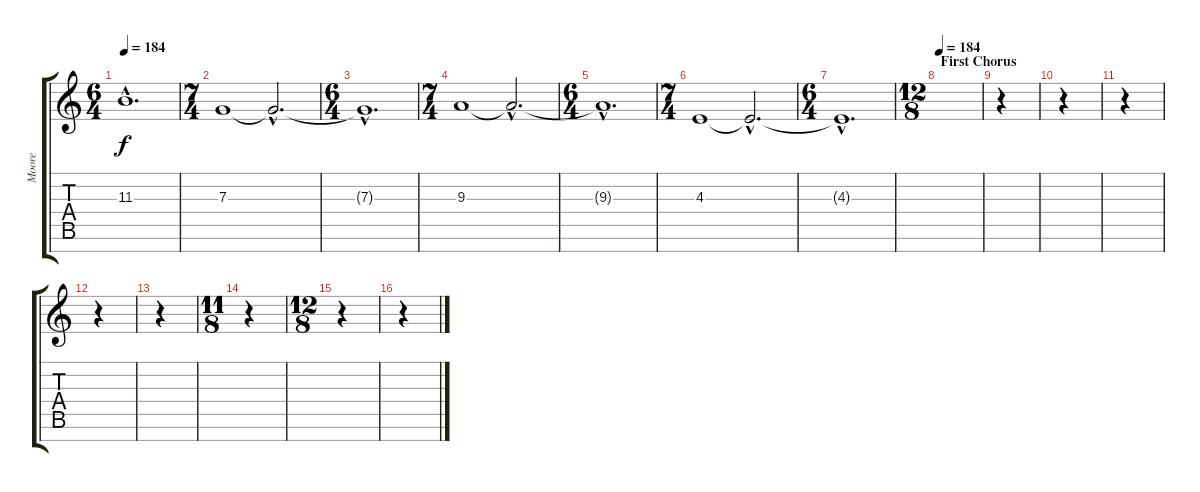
\track ("Moore" "Moore") {instrument lead2sawtooth}
\staff {score tabs}
\tuning (A4 E4 C4 G3 D3 A2 E2) {hide}
\ts (6 4)
\tempo 184
\clef g2
\ks c
11.3{hac t}.1{d dy f} |
\ts (7 4)
7.3.1 7.3{hac t}.2{d} |
\ts (6 4)
7.3{hac t}.1{d} |
\ts (7 4)
9.3.1 9.3{hac t}.2{d} |
\ts (6 4)
9.3{hac t}.1{d} |
\ts (7 4)
4.3.1 4.3{hac t}.2{d} |
\ts (6 4)
4.3{hac t}.1{d} |
\ts (12 8)
\section ("" "First Chorus")
\tempo 184
|
r.4 |
r.4 |
r.4 |
r.4 |
r.4 |
\ts (11 8)
r.4 |
\ts (12 8)
r.4 |
r.4
